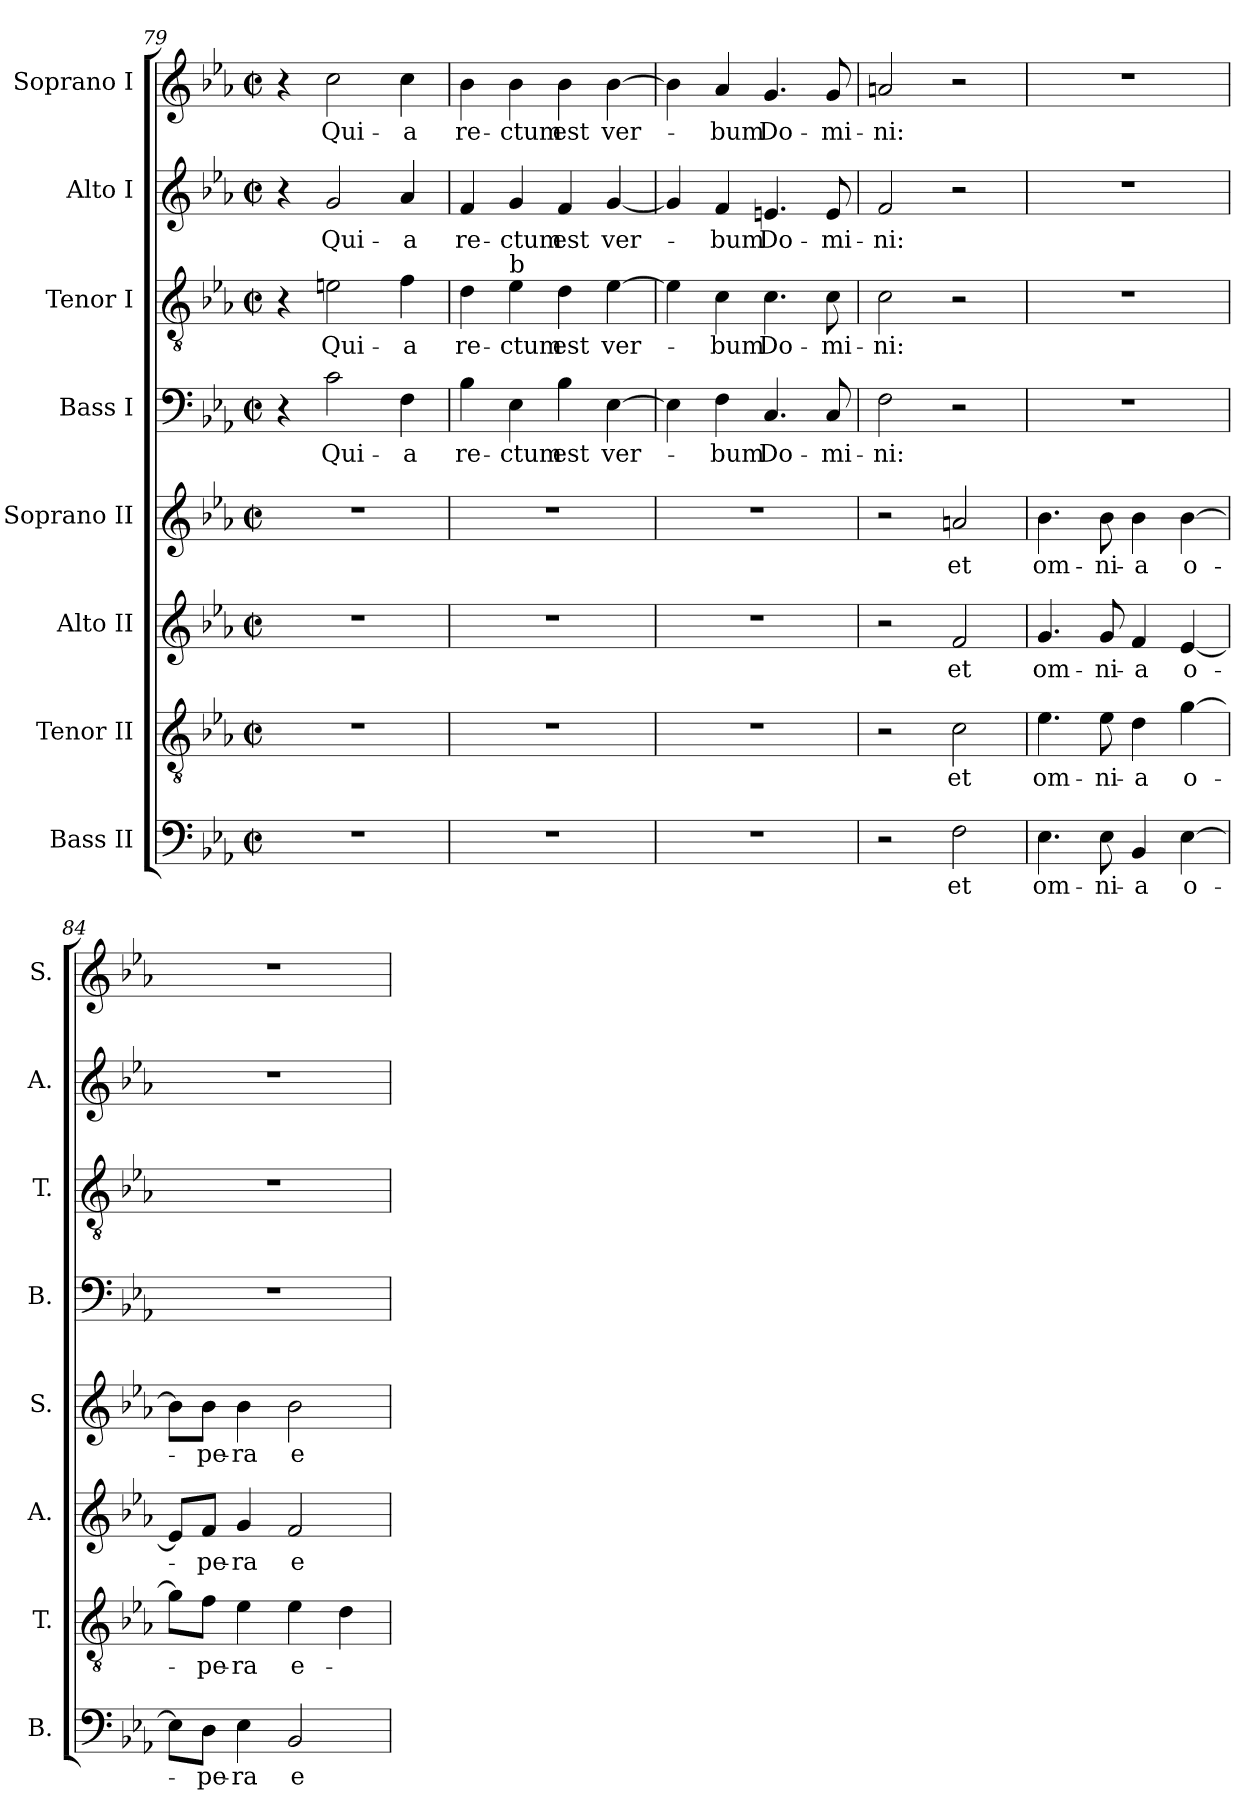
**kern	**text	**kern	**text	**kern	**text	**kern	**text	**kern	**text	**kern	**text	**kern	**text	**kern	**text
*part8	*part8	*part7	*part7	*part6	*part6	*part5	*part5	*part4	*part4	*part3	*part3	*part2	*part2	*part1	*part1
*staff8	*staff8	*staff7	*staff7	*staff6	*staff6	*staff5	*staff5	*staff4	*staff4	*staff3	*staff3	*staff2	*staff2	*staff1	*staff1
*I"Bass II	*	*I"Tenor II	*	*I"Alto II	*	*I"Soprano II	*	*I"Bass I	*	*I"Tenor I	*	*I"Alto I	*	*I"Soprano I	*
*I'B.	*	*I'T.	*	*I'A.	*	*I'S.	*	*I'B.	*	*I'T.	*	*I'A.	*	*I'S.	*
!!LO:PB:g=z
*clefF4	*	*clefGv2	*	*clefG2	*	*clefG2	*	*clefF4	*	*clefGv2	*	*clefG2	*	*clefG2	*
*	*	*ITrd7c12	*	*	*	*	*	*	*	*ITrd7c12	*	*	*	*	*
*k[b-e-a-]	*	*k[b-e-a-]	*	*k[b-e-a-]	*	*k[b-e-a-]	*	*k[b-e-a-]	*	*k[b-e-a-]	*	*k[b-e-a-]	*	*k[b-e-a-]	*
*E-:	*	*E-:	*	*E-:	*	*E-:	*	*E-:	*	*E-:	*	*E-:	*	*E-:	*
*M2/2	*	*M2/2	*	*M2/2	*	*M2/2	*	*M2/2	*	*M2/2	*	*M2/2	*	*M2/2	*
*met(c|)	*	*met(c|)	*	*met(c|)	*	*met(c|)	*	*met(c|)	*	*met(c|)	*	*met(c|)	*	*met(c|)	*
=79	=79	=79	=79	=79	=79	=79	=79	=79	=79	=79	=79	=79	=79	=79	=79
1r	.	1r	.	1r	.	1r	.	4r	.	4r	.	4r	.	4r	.
!	!	!	!	!	!	!	!	!	!LO:LY:b	!	!LO:LY:b	!	!LO:LY:b	!	!LO:LY:b
.	.	.	.	.	.	.	.	2c\	Qui-	2En\	Qui-	2g/	Qui-	2cc\	Qui-
!	!	!	!	!	!	!	!	!	!LO:LY:b	!	!LO:LY:b	!	!LO:LY:b	!	!LO:LY:b
.	.	.	.	.	.	.	.	4F\	-a	4F\	-a	4a-/	-a	4cc\	-a
=80	=80	=80	=80	=80	=80	=80	=80	=80	=80	=80	=80	=80	=80	=80	=80
!	!	!	!	!	!	!	!	!	!LO:LY:b	!	!LO:LY:b	!	!LO:LY:b	!	!LO:LY:b
1r	.	1r	.	1r	.	1r	.	4B-\	re-	4D\	re-	4f/	re-	4b-\	re-
!	!	!	!	!	!	!	!	!	!	!LO:TX:a:t=b	!	!	!	!	!
!	!	!	!	!	!	!	!	!	!LO:LY:b	!	!LO:LY:b	!	!LO:LY:b	!	!LO:LY:b
.	.	.	.	.	.	.	.	4E-\	-ctum	4E-\	-ctum	4g/	-ctum	4b-\	-ctum
!	!	!	!	!	!	!	!	!	!LO:LY:b	!	!LO:LY:b	!	!LO:LY:b	!	!LO:LY:b
.	.	.	.	.	.	.	.	4B-\	est	4D\	est	4f/	est	4b-\	est
!	!	!	!	!	!	!	!	!	!LO:LY:b	!	!LO:LY:b	!	!LO:LY:b	!	!LO:LY:b
.	.	.	.	.	.	.	.	[>4E-\	ver-	[>4E-\	ver-	[<4g/	ver-	[>4b-\	ver-
=81	=81	=81	=81	=81	=81	=81	=81	=81	=81	=81	=81	=81	=81	=81	=81
1r	.	1r	.	1r	.	1r	.	4E-\]	.	4E-\]	.	4g/]	.	4b-\]	.
!	!	!	!	!	!	!	!	!	!LO:LY:b	!	!LO:LY:b	!	!LO:LY:b	!	!LO:LY:b
.	.	.	.	.	.	.	.	4F\	-bum	4C\	-bum	4f/	-bum	4a-/	-bum
!	!	!	!	!	!	!	!	!	!LO:LY:b	!	!LO:LY:b	!	!LO:LY:b	!	!LO:LY:b
.	.	.	.	.	.	.	.	4.C/	Do-	4.C\	Do-	4.en/	Do-	4.g/	Do-
!	!	!	!	!	!	!	!	!	!LO:LY:b	!	!LO:LY:b	!	!LO:LY:b	!	!LO:LY:b
.	.	.	.	.	.	.	.	8C/	-mi-	8C\	-mi-	8e/	-mi-	8g/	-mi-
=82	=82	=82	=82	=82	=82	=82	=82	=82	=82	=82	=82	=82	=82	=82	=82
!	!	!	!	!	!	!	!	!	!LO:LY:b	!	!LO:LY:b	!	!LO:LY:b	!	!LO:LY:b
2r	.	2r	.	2r	.	2r	.	2F\	-ni:	2C\	-ni:	2f/	-ni:	2an/	-ni:
!	!LO:LY:b	!	!LO:LY:b	!	!LO:LY:b	!	!LO:LY:b	!	!	!	!	!	!	!	!
2F\	et	2C\	et	2f/	et	2an/	et	2r	.	2r	.	2r	.	2r	.
=83	=83	=83	=83	=83	=83	=83	=83	=83	=83	=83	=83	=83	=83	=83	=83
!	!LO:LY:b	!	!LO:LY:b	!	!LO:LY:b	!	!LO:LY:b	!	!	!	!	!	!	!	!
4.E-\	om-	4.E-\	om-	4.g/	om-	4.b-\	om-	1r	.	1r	.	1r	.	1r	.
!	!LO:LY:b	!	!LO:LY:b	!	!LO:LY:b	!	!LO:LY:b	!	!	!	!	!	!	!	!
8E-\	-ni-	8E-\	-ni-	8g/	-ni-	8b-\	-ni-	.	.	.	.	.	.	.	.
!	!LO:LY:b	!	!LO:LY:b	!	!LO:LY:b	!	!LO:LY:b	!	!	!	!	!	!	!	!
4BB-/	-a	4D\	-a	4f/	-a	4b-\	-a	.	.	.	.	.	.	.	.
!	!LO:LY:b	!	!LO:LY:b	!	!LO:LY:b	!	!LO:LY:b	!	!	!	!	!	!	!	!
[>4E-\	o-	[>4G\	o-	[<4e-/	o-	[>4b-\	o-	.	.	.	.	.	.	.	.
=84	=84	=84	=84	=84	=84	=84	=84	=84	=84	=84	=84	=84	=84	=84	=84
8E-\L]	.	8G\L]	.	8e-/L]	.	8b-\L]	.	1r	.	1r	.	1r	.	1r	.
!	!LO:LY:b	!	!LO:LY:b	!	!LO:LY:b	!	!LO:LY:b	!	!	!	!	!	!	!	!
8D\J	-pe-	8F\J	-pe-	8f/J	-pe-	8b-\J	-pe-	.	.	.	.	.	.	.	.
!	!LO:LY:b	!	!LO:LY:b	!	!LO:LY:b	!	!LO:LY:b	!	!	!	!	!	!	!	!
4E-\	-ra	4E-\	-ra	4g/	-ra	4b-\	-ra	.	.	.	.	.	.	.	.
!	!LO:LY:b	!	!LO:LY:b	!	!LO:LY:b	!	!LO:LY:b	!	!	!	!	!	!	!	!
2BB-/	e-	4E-\	e-	2f/	e-	2b-\	e-	.	.	.	.	.	.	.	.
.	.	4D\	.	.	.	.	.	.	.	.	.	.	.	.	.
=	=	=	=	=	=	=	=	=	=	=	=	=	=	=	=
*-	*-	*-	*-	*-	*-	*-	*-	*-	*-	*-	*-	*-	*-	*-	*-
